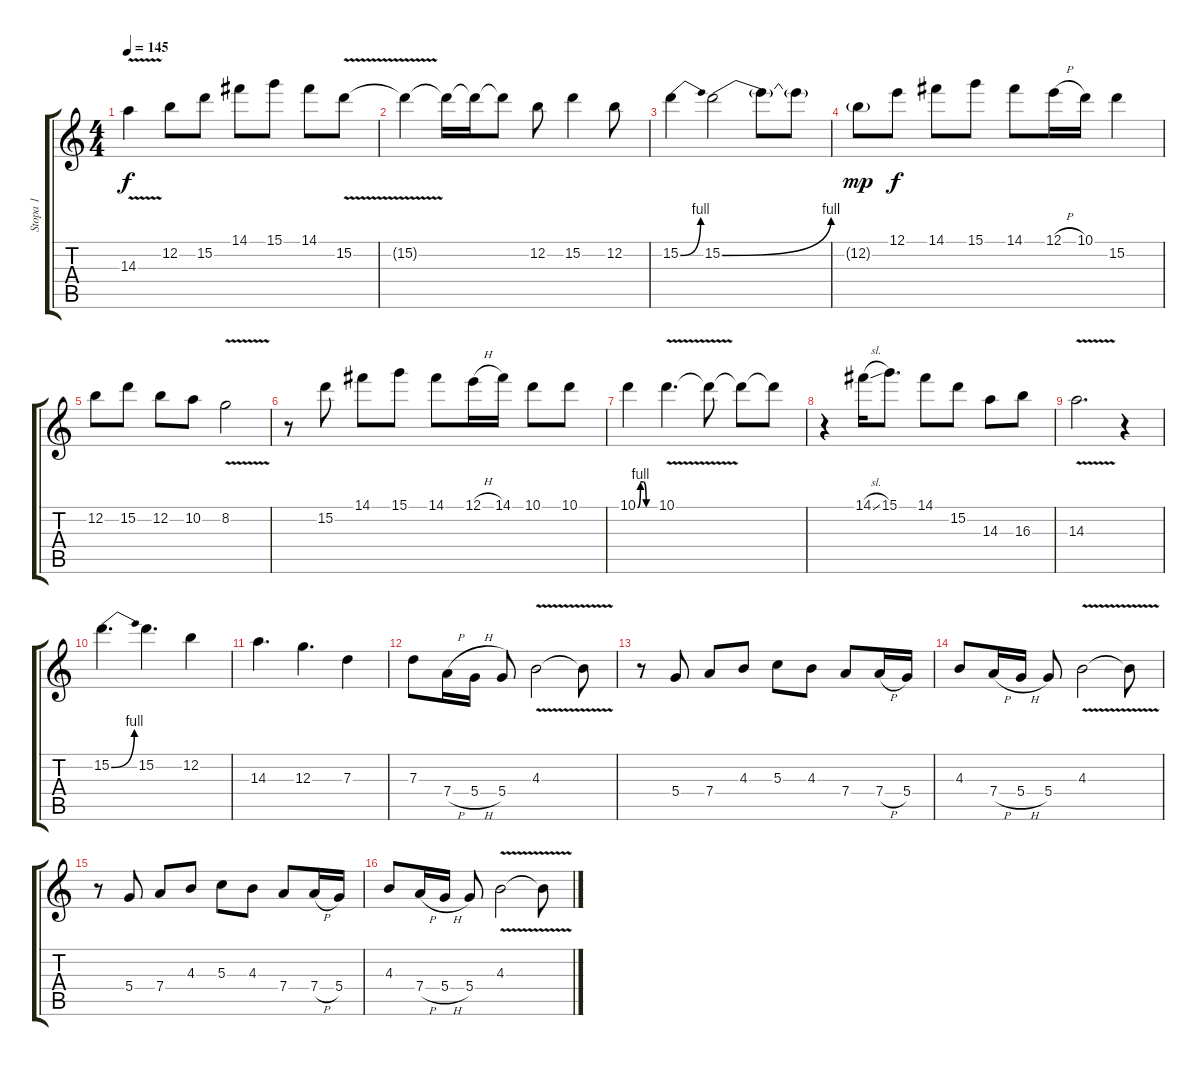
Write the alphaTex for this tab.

\track ("Stopa 1" "Stopa 1") {instrument distortionguitar}
\staff {score tabs}
\tuning (E4 B3 G3 D3 A2 E2) {hide}
\ts (4 4)
\tempo 145
\clef g2
\ks c
14.3{v t}.4{dy f} 12.2.8 15.2.8 14.1.8 15.1.8 14.1.8 15.2{v}.8 |
15.2{t}.4 15.2{t}.16 15.2{t}.16 15.2{t}.8 12.2.8 15.2.4 12.2.8 |
15.2{be (bend 0 0 60 4)}.4 15.2{be (bend 0 0 60 4)}.2 15.2{t}.8 15.2{t}.8 |
12.2{g}.8{dy mp} 12.1.8{dy f} 14.1.8 15.1.8 14.1.8 12.1{h}.16 10.1.16 15.2.4 |
12.2.8 15.2.8 12.2.8 10.2.8 8.2{v}.2 |
r.8 15.2.8 14.1.8 15.1.8 14.1.8 12.1{h}.16 14.1.16 10.1.8 10.1.8 |
10.1{be (custom 0 0 10 4 20 4 30 0 60 0)}.4 10.1{v}.4{d} 10.1{t}.8 10.1{t}.8 10.1{t}.8 |
r.4 14.1{sl}.16 15.1.8{d} 14.1.8 15.2.8 14.3.8 16.3.8 |
14.3{v}.2{d} r.4 |
15.2{be (bend 0 0 60 4)}.4{d} 15.2.4{d} 12.2.4 |
14.3.4{d} 12.3.4{d} 7.3.4 |
7.3.8 7.4{h}.16 5.4{h}.16 5.4.8 4.3{v}.2 4.3{t}.8 |
r.8 5.4.8 7.4.8 4.3.8 5.3.8 4.3.8 7.4.8 7.4{h}.16 5.4.16 |
4.3.8 7.4{h}.16 5.4{h}.16 5.4.8 4.3{v}.2 4.3{t}.8 |
r.8 5.4.8 7.4.8 4.3.8 5.3.8 4.3.8 7.4.8 7.4{h}.16 5.4.16 |
4.3.8 7.4{h}.16 5.4{h}.16 5.4.8 4.3{v}.2 4.3{t}.8
